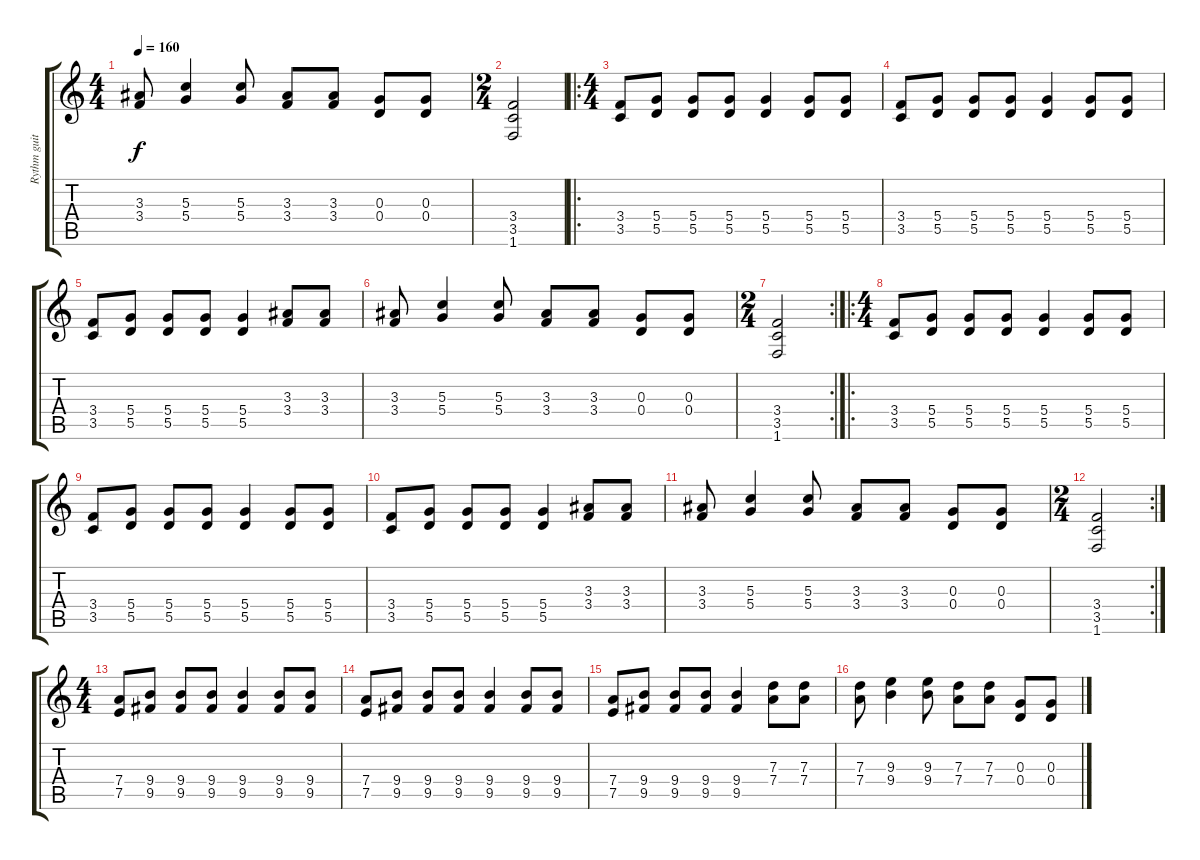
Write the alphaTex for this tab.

\track ("Rythm guitar" "Rythm guit") {instrument distortionguitar}
\staff {score tabs}
\tuning (E4 B3 G3 D3 A2 E2) {hide}
\ts (4 4)
\tempo 160
\clef g2
\ks c
(3.3 3.4).8{dy f} (5.3 5.4).4 (5.3 5.4).8 (3.3 3.4).8 (3.3 3.4).8 (0.3 0.4).8 (0.3 0.4).8 |
\ts (2 4)
(3.4 3.5 1.6).2 |
\ro
\ts (4 4)
(3.4 3.5).8 (5.4 5.5).8 (5.4 5.5).8 (5.4 5.5).8 (5.4 5.5).4 (5.4 5.5).8 (5.4 5.5).8 |
(3.4 3.5).8 (5.4 5.5).8 (5.4 5.5).8 (5.4 5.5).8 (5.4 5.5).4 (5.4 5.5).8 (5.4 5.5).8 |
(3.4 3.5).8 (5.4 5.5).8 (5.4 5.5).8 (5.4 5.5).8 (5.4 5.5).4 (3.3 3.4).8 (3.3 3.4).8 |
(3.3 3.4).8 (5.3 5.4).4 (5.3 5.4).8 (3.3 3.4).8 (3.3 3.4).8 (0.3 0.4).8 (0.3 0.4).8 |
\rc 2
\ts (2 4)
(3.4 3.5 1.6).2 |
\ro
\ts (4 4)
(3.4 3.5).8 (5.4 5.5).8 (5.4 5.5).8 (5.4 5.5).8 (5.4 5.5).4 (5.4 5.5).8 (5.4 5.5).8 |
(3.4 3.5).8 (5.4 5.5).8 (5.4 5.5).8 (5.4 5.5).8 (5.4 5.5).4 (5.4 5.5).8 (5.4 5.5).8 |
(3.4 3.5).8 (5.4 5.5).8 (5.4 5.5).8 (5.4 5.5).8 (5.4 5.5).4 (3.3 3.4).8 (3.3 3.4).8 |
(3.3 3.4).8 (5.3 5.4).4 (5.3 5.4).8 (3.3 3.4).8 (3.3 3.4).8 (0.3 0.4).8 (0.3 0.4).8 |
\rc 2
\ts (2 4)
(3.4 3.5 1.6).2 |
\ts (4 4)
(7.4 7.5).8 (9.4 9.5).8 (9.4 9.5).8 (9.4 9.5).8 (9.4 9.5).4 (9.4 9.5).8 (9.4 9.5).8 |
(7.4 7.5).8 (9.4 9.5).8 (9.4 9.5).8 (9.4 9.5).8 (9.4 9.5).4 (9.4 9.5).8 (9.4 9.5).8 |
(7.4 7.5).8 (9.4 9.5).8 (9.4 9.5).8 (9.4 9.5).8 (9.4 9.5).4 (7.3 7.4).8 (7.3 7.4).8 |
(7.3 7.4).8 (9.3 9.4).4 (9.3 9.4).8 (7.3 7.4).8 (7.3 7.4).8 (0.3 0.4).8 (0.3 0.4).8
